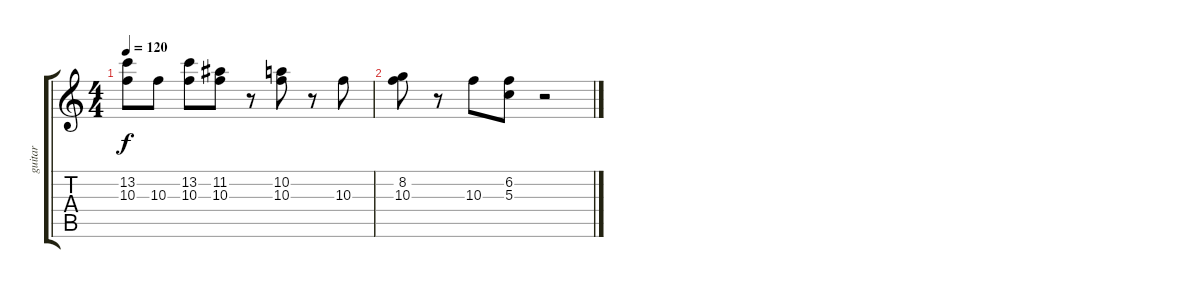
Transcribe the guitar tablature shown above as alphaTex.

\track ("guitar" "guitar") {instrument overdrivenguitar}
\staff {score tabs}
\tuning (E4 B3 G3 D3 A2 E2) {hide}
\ts (4 4)
\tempo 120
\clef g2
\ks c
(13.2 10.3).8{dy f} 10.3.8 (13.2 10.3).8 (11.2 10.3).8 r.8 (10.2 10.3).8 r.8 10.3.8 |
(8.2 10.3).8 r.8 10.3.8 (6.2 5.3).8 r.2
